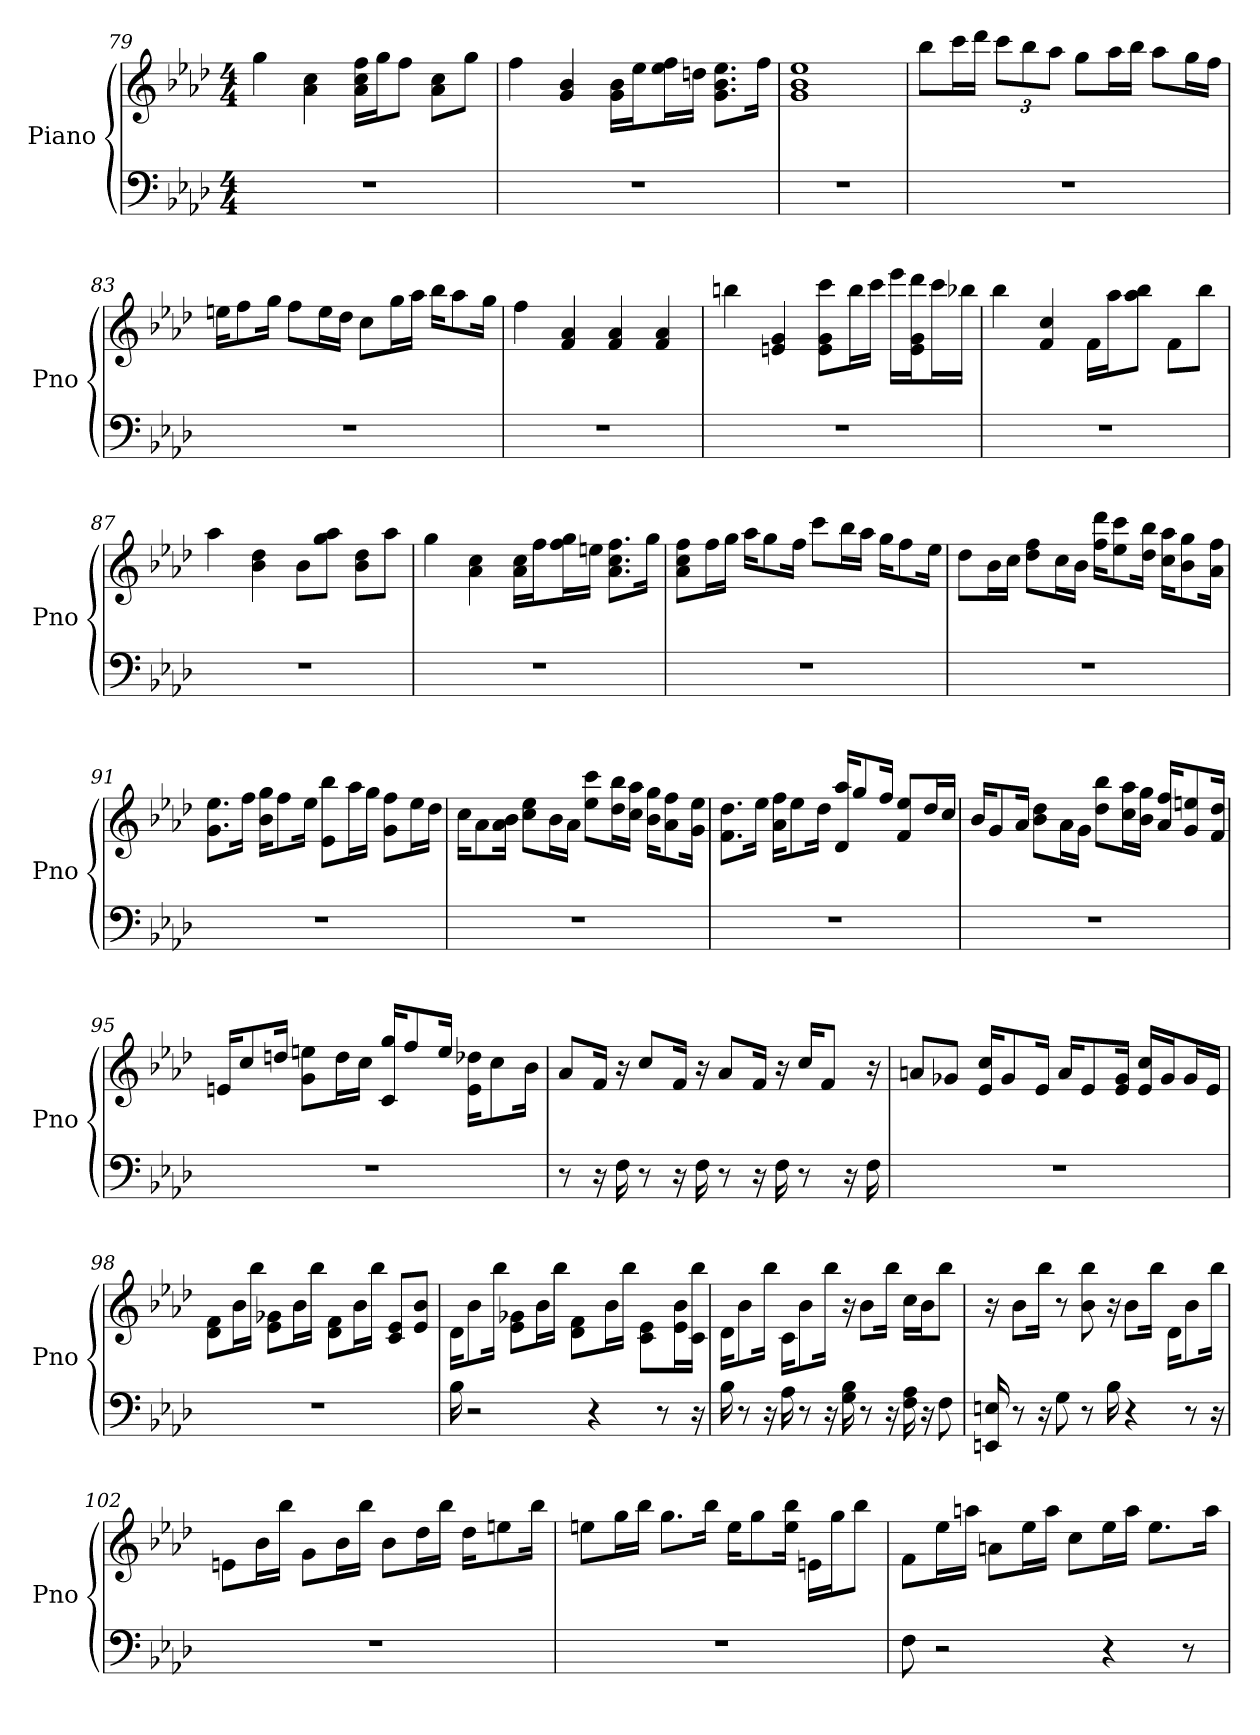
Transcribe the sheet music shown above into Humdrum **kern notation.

**kern	**kern
*part1	*part1
*staff2	*staff1
*I"Piano	*
*I'Pno	*
*clefF4	*clefG2
*k[b-e-a-d-]	*k[b-e-a-d-]
*A-:	*A-:
*M4/4	*M4/4
=79	=79
1r	4gg
.	4a- 4cc
.	16a-\ 16cc\ 16ff\LL
.	16gg\J
.	8ff\J
.	8a-\ 8cc\L
.	8gg\J
=80	=80
1r	4ff
.	4b- 4g
.	16b-\ 16g\LL
.	16ee-\J
.	16ff\ 16ee-\L
.	16dd\JJ
.	8.b-\ 8.ee-\ 8.g\L
.	16ff\Jk
=81	=81
1r	1ee- 1b- 1g
=82	=82
1r	8bb-\L
.	16ccc\L
.	16ddd-\JJ
.	12ccc\L
.	12bb-\
.	12aa-\J
.	8gg\L
.	16aa-\L
.	16bb-\JJ
.	8aa-\L
.	16gg\L
.	16ff\JJ
=83	=83
1r	16ee\KL
.	8ff\
.	16gg\Jk
.	8ff\L
.	16ee\L
.	16dd-\JJ
.	8cc\L
.	16gg\L
.	16aa-\JJ
.	16bb-\KL
.	8aa-\
.	16gg\Jk
=84	=84
1r	4ff
.	4f 4a-
.	4f 4a-
.	4f 4a-
=85	=85
1r	4bb
.	4e 4g
.	8ccc\ 8e\ 8g\L
.	16bb\L
.	16ccc\JJ
.	16eee-\LL
.	16e\ 16g\ 16ddd-\J
.	16ccc\L
.	16bb-\JJ
=86	=86
1r	4bb-
.	4f 4cc
.	16f\LL
.	16aa-\J
.	8bb-\ 8aa-\J
.	8f\L
.	8bb-\J
=87	=87
1r	4aa-
.	4dd- 4b-
.	8b-\L
.	8aa-\ 8gg\J
.	8b-\ 8dd-\L
.	8aa-\J
=88	=88
1r	4gg
.	4cc 4a-
.	16a-\ 16cc\LL
.	16ff\J
.	16gg\ 16ff\L
.	16ee\JJ
.	8.ff\ 8.cc\ 8.a-\L
.	16gg\Jk
=89	=89
1r	8ff\ 8cc\ 8a-\L
.	16ff\L
.	16gg\JJ
.	16aa-\KL
.	8gg\
.	16ff\Jk
.	8ccc\L
.	16bb-\L
.	16aa-\JJ
.	16gg\KL
.	8ff\
.	16ee-\Jk
=90	=90
1r	8dd-\L
.	16b-\L
.	16cc\JJ
.	8ff\ 8dd-\L
.	16cc\L
.	16b-\JJ
.	16ddd-\ 16ff\KL
.	8ccc\ 8ee-\
.	16dd-\ 16bb-\Jk
.	16cc\ 16aa-\KL
.	8b-\ 8gg\
.	16ff\ 16a-\Jk
=91	=91
1r	8.g\ 8.ee-\L
.	16ff\Jk
.	16gg\ 16b-\KL
.	8ff\
.	16ee-\Jk
.	8e-\ 8bb-\L
.	16aa-\L
.	16gg\JJ
.	8ff\ 8g\L
.	16ee-\L
.	16dd-\JJ
=92	=92
1r	16cc\KL
.	8a-\
.	16b-\ 16a-\Jk
.	8cc\ 8ee-\L
.	16b-\L
.	16a-\JJ
.	8ee-\ 8ccc\L
.	16bb-\ 16dd-\L
.	16cc\ 16aa-\JJ
.	16b-\ 16gg\KL
.	8a-\ 8ff\
.	16g\ 16ee-\Jk
=93	=93
1r	8.dd-\ 8.f\L
.	16ee-\Jk
.	16a-\ 16ff\KL
.	8ee-\
.	16dd-\Jk
.	16d-/ 16aa-/KL
.	8gg/
.	16ff/Jk
.	8f/ 8ee-/L
.	16dd-/L
.	16cc/JJ
=94	=94
1r	16b-/KL
.	8g/
.	16a-/Jk
.	8dd-\ 8b-\L
.	16a-\L
.	16g\JJ
.	8bb-\ 8dd-\L
.	16cc\ 16aa-\L
.	16b-\ 16gg\JJ
.	16a-/ 16ff/KL
.	8ee/ 8g/
.	16dd-/ 16f/Jk
=95	=95
1r	16e/KL
.	8cc/
.	16dd/Jk
.	8ee\ 8g\L
.	16dd\L
.	16cc\JJ
.	16c/ 16gg/KL
.	8ff/
.	16ee/Jk
.	16dd-\ 16e\KL
.	8cc\
.	16b-\Jk
=96	=96
8r	8a-/L
16r	16f/Jk
16F	16r
8r	8cc/L
16r	16f/Jk
16F	16r
8r	8a-/L
16r	16f/Jk
16F	16r
8r	16cc/KL
.	8f/J
16r	.
16F	16r
=97	=97
1r	8a/L
.	8g-/J
.	16e-/ 16cc/KL
.	8g-/
.	16e-/Jk
.	16a/KL
.	8e-/
.	16e-/ 16g-/Jk
.	16e-/ 16cc/LL
.	16g-/J
.	16g-/L
.	16e-/JJ
=98	=98
1r	8d-\ 8f\L
.	16b-\L
.	16bb-\JJ
.	8e-\ 8g-\L
.	16b-\L
.	16bb-\JJ
.	8f\ 8d-\L
.	16b-\L
.	16bb-\JJ
.	8c/ 8e-/L
.	8b-/ 8e-/J
=99	=99
16B-	16d-\KL
2r	8b-\
.	16bb-\Jk
.	8g-\ 8e-\L
.	16b-\L
.	16bb-\JJ
.	8d-\ 8f\L
4r	.
.	16b-\L
.	16bb-\JJ
.	8c\ 8e-\L
8r	.
.	16b-\ 16e-\L
16r	16c\ 16bb-\JJ
=100	=100
16B-	16d-\KL
8r	8b-\
16r	16bb-\Jk
16A-	16c\KL
8r	8b-\
16r	16bb-\Jk
16G 16B-	16r
8r	8b-\L
16r	16bb-\Jk
16A- 16F	16cc\LL
16r	16b-\J
8F	8bb-\J
=101	=101
16EE 16E	16r
8r	8b-\L
16r	16bb-\Jk
8G	8r
8r	8b- 8bb-
16B-	16r
4r	8b-\L
.	16bb-\Jk
.	16d-\KL
8r	8b-\
16r	16bb-\Jk
=102	=102
1r	8e\L
.	16b-\L
.	16bb-\JJ
.	8g\L
.	16b-\L
.	16bb-\JJ
.	8b-\L
.	16dd-\L
.	16bb-\JJ
.	16dd-\KL
.	8ee\
.	16bb-\Jk
=103	=103
1r	8ee\L
.	16gg\L
.	16bb-\JJ
.	8.gg\L
.	16bb-\Jk
.	16ee\KL
.	8gg\
.	16ee\ 16bb-\Jk
.	16e\LL
.	16gg\J
.	8bb-\J
=104	=104
8F	8f\L
2r	16ee-\L
.	16aa\JJ
.	8a\L
.	16ee-\L
.	16aa\JJ
.	8cc\L
4r	16ee-\L
.	16aa\JJ
.	8.ee-\L
8r	.
.	16aa\Jk
=	=
*-	*-
